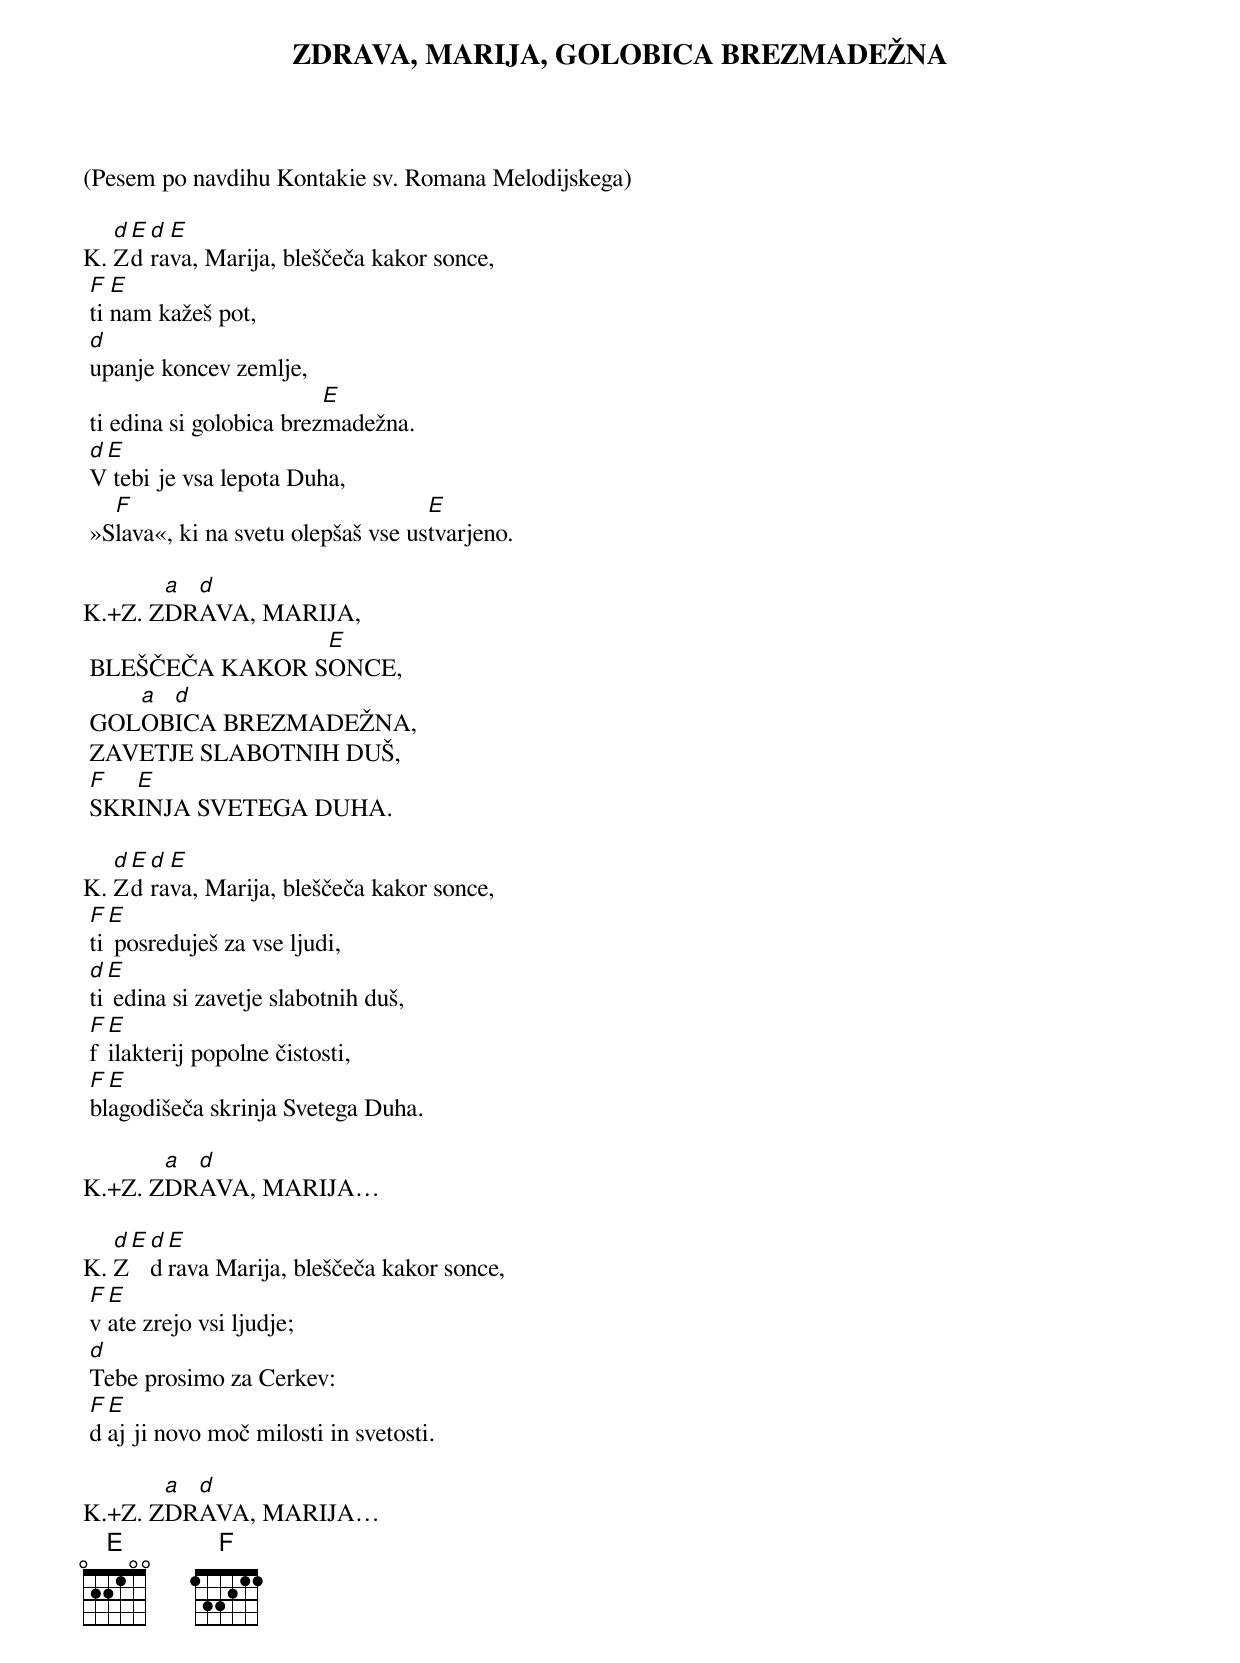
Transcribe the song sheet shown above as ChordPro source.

{title: ZDRAVA, MARIJA, GOLOBICA BREZMADEŽNA}

(Pesem po navdihu Kontakie sv. Romana Melodijskega)

K.	[d]Z[E]d[d]ra[E]va, Marija, bleščeča kakor sonce,
	[F]ti [E]nam kažeš pot,
	[d]upanje koncev zemlje,
	ti edina si golobica brez[E]madežna.
	[d]V[E] tebi je vsa lepota Duha,
	»S[F]lava«, ki na svetu olepšaš vse us[E]tvarjeno.

K.+Z.	Z[a]DR[d]AVA, MARIJA,
	BLEŠČEČA KAKOR S[E]ONCE,
	GOL[a]OB[d]ICA BREZMADEŽNA,
	ZAVETJE SLABOTNIH DUŠ,
	[F]SKR[E]INJA SVETEGA DUHA.

K.	[d]Z[E]d[d]ra[E]va, Marija, bleščeča kakor sonce,
	[F]ti[E] posreduješ za vse ljudi,
	[d]ti[E] edina si zavetje slabotnih duš,
	[F]f[E]ilakterij popolne čistosti,
	[F]bl[E]agodišeča skrinja Svetega Duha.

K.+Z.	Z[a]DR[d]AVA, MARIJA…

K.	[d]Z[E][d]d[E]rava Marija, bleščeča kakor sonce,
	[F]v[E]ate zrejo vsi ljudje;
	[d]Tebe prosimo za Cerkev:
	[F]d[E]aj ji novo moč milosti in svetosti.

K.+Z.	Z[a]DR[d]AVA, MARIJA…
